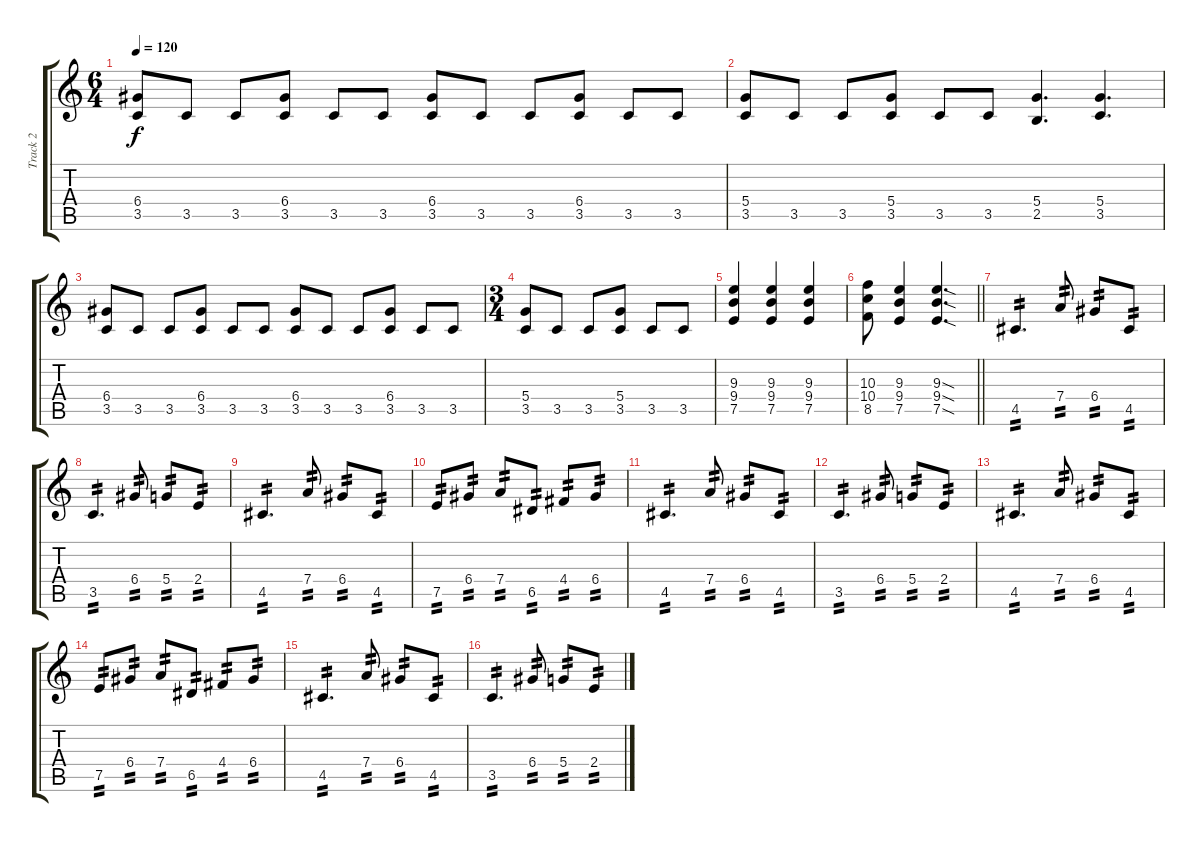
\track ("Track 2" "Track 2") {instrument overdrivenguitar}
\staff {score tabs}
\tuning (E4 B3 G3 D3 A2 E2) {hide}
\ts (6 4)
\tempo 120
\clef g2
\ks c
(6.4 3.5).8{dy f} 3.5.8 3.5.8 (6.4 3.5).8 3.5.8 3.5.8 (6.4 3.5).8 3.5.8 3.5.8 (6.4 3.5).8 3.5.8 3.5.8 |
(5.4 3.5).8 3.5.8 3.5.8 (5.4 3.5).8 3.5.8 3.5.8 (5.4 2.5).4{d} (5.4 3.5).4{d} |
(6.4 3.5).8 3.5.8 3.5.8 (6.4 3.5).8 3.5.8 3.5.8 (6.4 3.5).8 3.5.8 3.5.8 (6.4 3.5).8 3.5.8 3.5.8 |
\ts (3 4)
(5.4 3.5).8 3.5.8 3.5.8 (5.4 3.5).8 3.5.8 3.5.8 |
(9.3 9.4 7.5).4 (9.3 9.4 7.5).4 (9.3 9.4 7.5).4 |
\barLineRight lightlight
(10.3 10.4 8.5).8 (9.3 9.4 7.5).4 (9.3{sod} 9.4{sod} 7.5{sod}).4{d} |
4.5.4{d tp 2} 7.4.8{tp 2} 6.4.8{tp 2} 4.5.8{tp 2} |
3.5.4{d tp 2} 6.4.8{tp 2} 5.4.8{tp 2} 2.4.8{tp 2} |
4.5.4{d tp 2} 7.4.8{tp 2} 6.4.8{tp 2} 4.5.8{tp 2} |
7.5.8{tp 2} 6.4.8{tp 2} 7.4.8{tp 2} 6.5.8{tp 2} 4.4.8{tp 2} 6.4.8{tp 2} |
4.5.4{d tp 2} 7.4.8{tp 2} 6.4.8{tp 2} 4.5.8{tp 2} |
3.5.4{d tp 2} 6.4.8{tp 2} 5.4.8{tp 2} 2.4.8{tp 2} |
4.5.4{d tp 2} 7.4.8{tp 2} 6.4.8{tp 2} 4.5.8{tp 2} |
7.5.8{tp 2} 6.4.8{tp 2} 7.4.8{tp 2} 6.5.8{tp 2} 4.4.8{tp 2} 6.4.8{tp 2} |
4.5.4{d tp 2} 7.4.8{tp 2} 6.4.8{tp 2} 4.5.8{tp 2} |
3.5.4{d tp 2} 6.4.8{tp 2} 5.4.8{tp 2} 2.4.8{tp 2}
